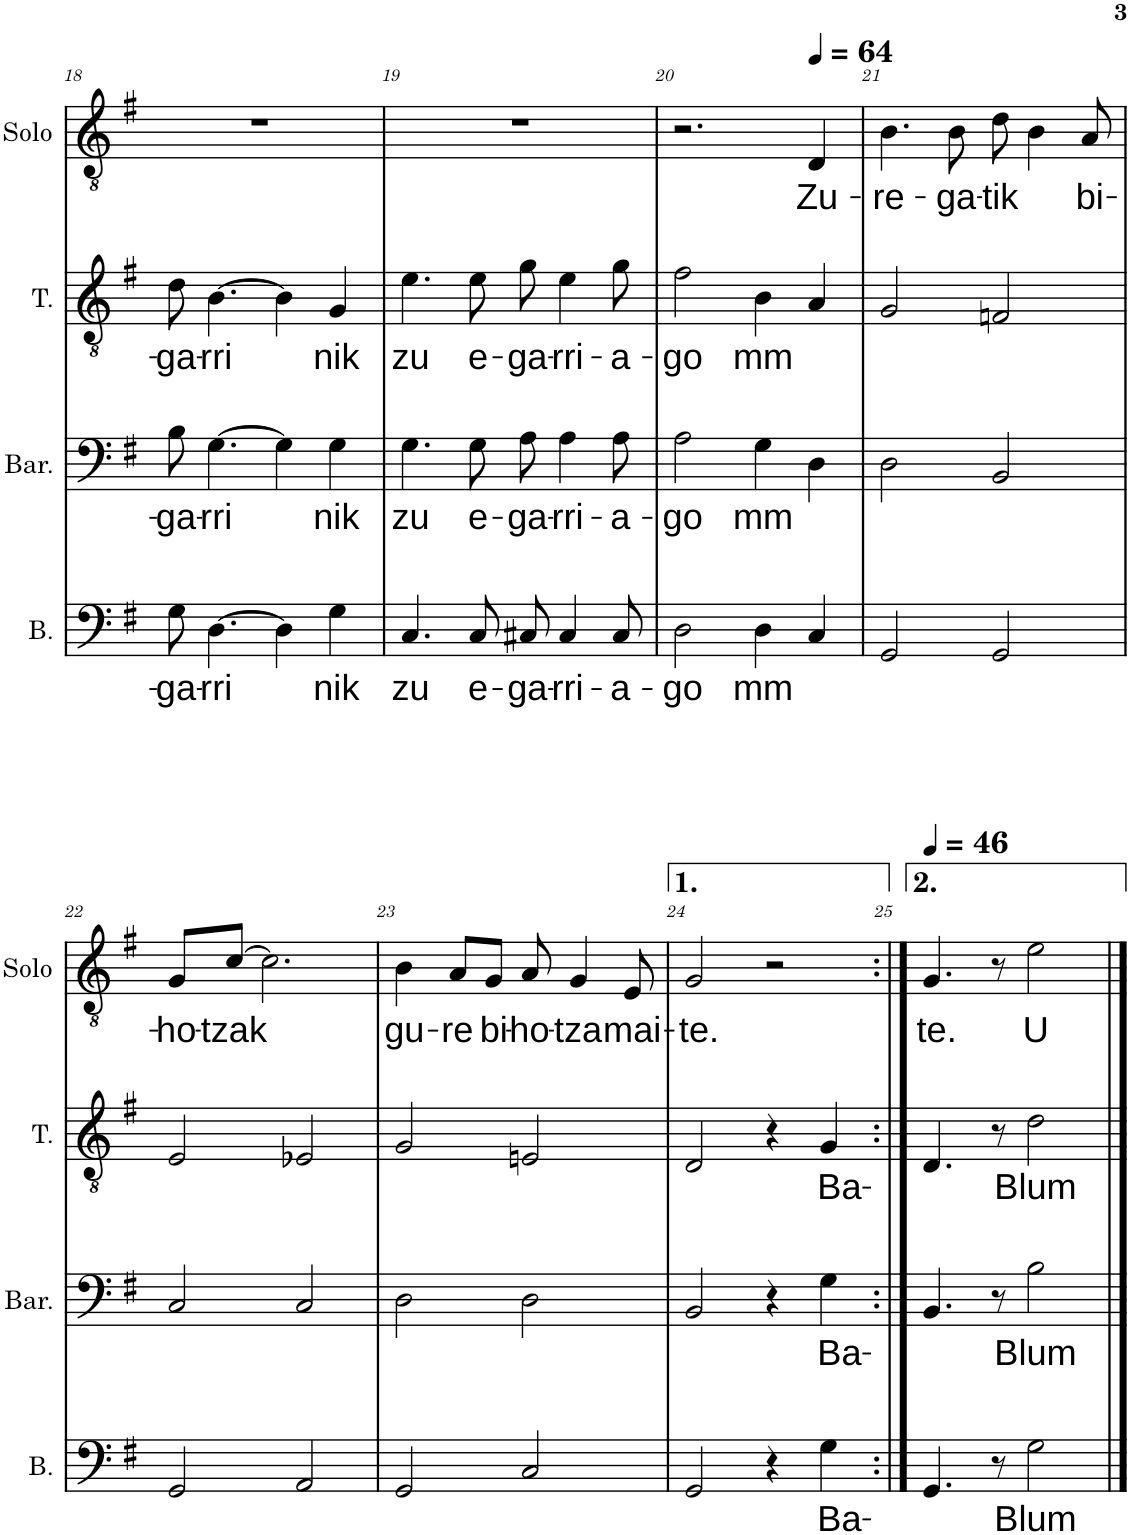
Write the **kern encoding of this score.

**kern	**text	**kern	**text	**kern	**text	**kern	**text
*part4	*part4	*part3	*part3	*part2	*part2	*part1	*part1
*staff4	*staff4	*staff3	*staff3	*staff2	*staff2	*staff1	*staff1
*I"Basse	*	*I"Baryton	*	*I"Ténor	*	*I"Solo	*
*I'B.	*	*I'Bar.	*	*I'T.	*	*I'Solo	*
!!LO:PB:g=z
*clefF4	*	*clefF4	*	*clefGv2	*	*clefGv2	*
*k[f#]	*	*k[f#]	*	*k[f#]	*	*k[f#]	*
*M4/4	*	*M4/4	*	*M4/4	*	*M4/4	*
=18	=18	=18	=18	=18	=18	=18	=18
!	!LO:LY:b	!	!LO:LY:b	!	!LO:LY:b	!	!
8G\	-ga-	8B\	-ga-	8d\	-ga-	1r	.
!	!LO:LY:b	!	!LO:LY:b	!	!LO:LY:b	!	!
[4.D\	-rri	[4.G\	-rri	[4.B\	-rri	.	.
4D\]	.	4G\]	.	4B\]	.	.	.
!	!LO:LY:b	!	!LO:LY:b	!	!LO:LY:b	!	!
4G\	nik	4G\	nik	4G/	nik	.	.
=19	=19	=19	=19	=19	=19	=19	=19
!	!LO:LY:b	!	!LO:LY:b	!	!LO:LY:b	!	!
4.C/	zu	4.G\	zu	4.e\	zu	1r	.
!	!LO:LY:b	!	!LO:LY:b	!	!LO:LY:b	!	!
8C/	e-	8G\	e-	8e\	e-	.	.
!	!LO:LY:b	!	!LO:LY:b	!	!LO:LY:b	!	!
8C#X/	-ga-	8A\	-ga-	8g\	-ga-	.	.
!	!LO:LY:b	!	!LO:LY:b	!	!LO:LY:b	!	!
4C#/	-rri-	4A\	-rri-	4e\	-rri-	.	.
!	!LO:LY:b	!	!LO:LY:b	!	!LO:LY:b	!	!
8C#/	-a-	8A\	-a-	8g\	-a-	.	.
=20	=20	=20	=20	=20	=20	=20	=20
!	!LO:LY:b	!	!LO:LY:b	!	!LO:LY:b	!	!
2D\	-go	2A\	-go	2f#\	-go	2.r	.
!	!LO:LY:b	!	!LO:LY:b	!	!LO:LY:b	!	!
4D\	mm	4G\	mm	4B\	mm	.	.
*	*	*	*	*	*	*MM64	*
!	!	!	!	!	!	!	!LO:LY:b
4C/	.	4D\	.	4A/	.	4D/	Zu-
=21	=21	=21	=21	=21	=21	=21	=21
!	!	!	!	!	!	!	!LO:LY:b
2GG/	.	2D\	.	2G/	.	4.B\	-re-
!	!	!	!	!	!	!	!LO:LY:b
.	.	.	.	.	.	8B\	-ga-
!	!	!	!	!	!	!	!LO:LY:b
2GG/	.	2BB/	.	2Fn/	.	8d\	-tik
.	.	.	.	.	.	4B\	.
!	!	!	!	!	!	!	!LO:LY:b
.	.	.	.	.	.	8A/	bi-
!!LO:LB:g=z
=22	=22	=22	=22	=22	=22	=22	=22
!	!	!	!	!	!	!	!LO:LY:b
2GG/	.	2C/	.	2E/	.	8G/L	-ho-
!	!	!	!	!	!	!	!LO:LY:b
.	.	.	.	.	.	[8c/J	-tzak
.	.	.	.	.	.	2.c\]	.
2AA/	.	2C/	.	2E-X/	.	.	.
=23	=23	=23	=23	=23	=23	=23	=23
!	!	!	!	!	!	!	!LO:LY:b
2GG/	.	2D\	.	2G/	.	4B\	gu-
!	!	!	!	!	!	!	!LO:LY:b
.	.	.	.	.	.	8A/L	-re
!	!	!	!	!	!	!	!LO:LY:b
.	.	.	.	.	.	8G/J	bi-
!	!	!	!	!	!	!	!LO:LY:b
2C/	.	2D\	.	2En/	.	8A/	-ho-
!	!	!	!	!	!	!	!LO:LY:b
.	.	.	.	.	.	4G/	-tza
!	!	!	!	!	!	!	!LO:LY:b
.	.	.	.	.	.	8E/	mai-
=24	=24	=24	=24	=24	=24	=24	=24
!	!	!	!	!	!	!	!LO:LY:b
2GG/	.	2BB/	.	2D/	.	2G/	-te.
4r	.	4r	.	4r	.	2r	.
!	!LO:LY:b	!	!LO:LY:b	!	!LO:LY:b	!	!
4G\	Ba-	4G\	Ba-	4G/	Ba-	.	.
=25:|!	=25:|!	=25:|!	=25:|!	=25:|!	=25:|!	=25:|!	=25:|!
*	*	*	*	*	*	*MM46	*
!	!	!	!	!	!	!	!LO:LY:b
4.GG/	.	4.BB/	.	4.D/	.	4.G/	te.
8r	.	8r	.	8r	.	8r	.
!	!LO:LY:b	!	!LO:LY:b	!	!LO:LY:b	!	!LO:LY:b
2G\	Blum	2B\	Blum	2d\	Blum	2e\	U
==	==	==	==	==	==	==	==
*-	*-	*-	*-	*-	*-	*-	*-
